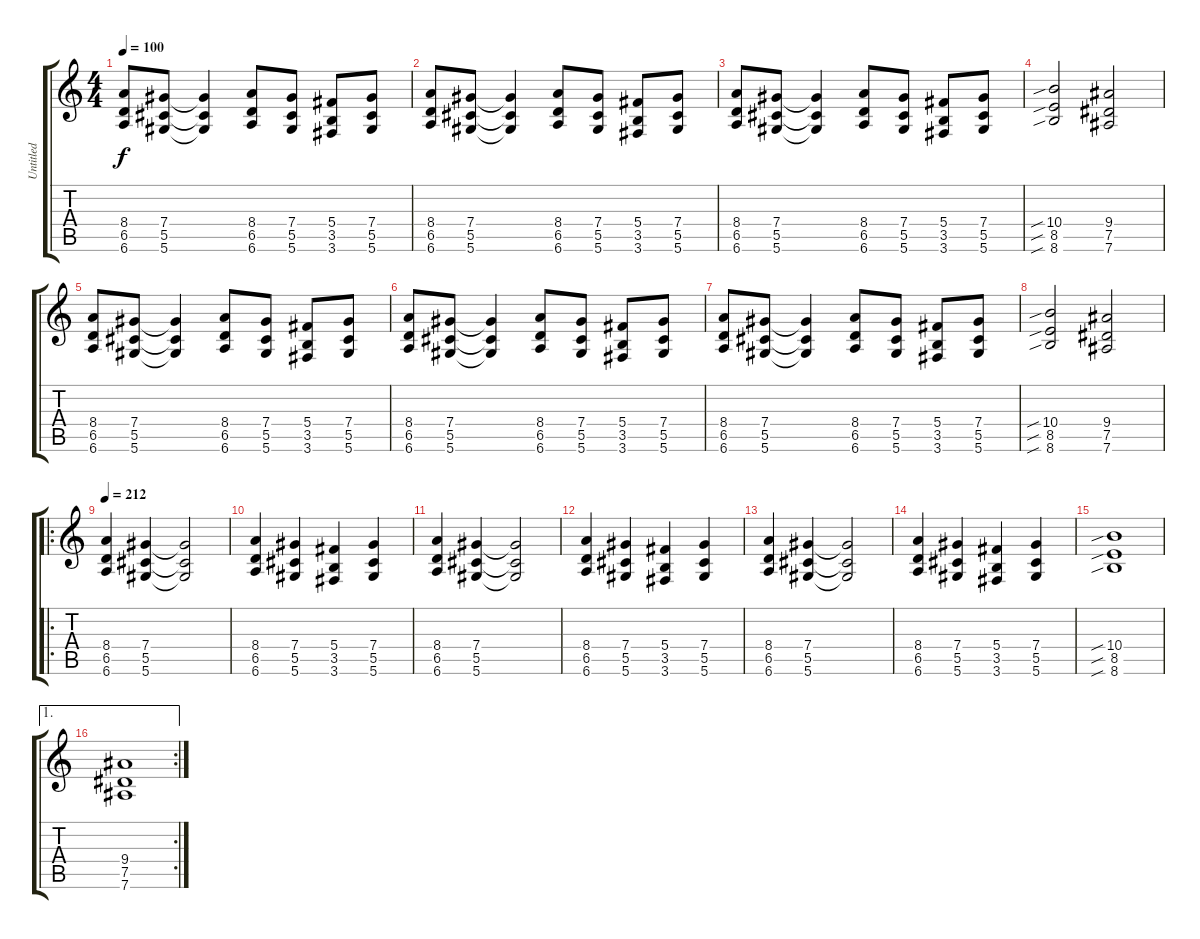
\track ("Untitled" "Untitled") {instrument distortionguitar}
\staff {score tabs}
\tuning (Eb4 Bb3 Gb3 Db3 Ab2 Eb2) {hide}
\ts (4 4)
\tempo 100
\clef g2
\ks c
(8.4 6.5 6.6).8{dy f} (7.4 5.5 5.6).8 (7.4{t} 5.5{t} 5.6{t}).4 (8.4 6.5 6.6).8 (7.4 5.5 5.6).8 (5.4 3.5 3.6).8 (7.4 5.5 5.6).8 |
(8.4 6.5 6.6).8 (7.4 5.5 5.6).8 (7.4{t} 5.5{t} 5.6{t}).4 (8.4 6.5 6.6).8 (7.4 5.5 5.6).8 (5.4 3.5 3.6).8 (7.4 5.5 5.6).8 |
(8.4 6.5 6.6).8 (7.4 5.5 5.6).8 (7.4{t} 5.5{t} 5.6{t}).4 (8.4 6.5 6.6).8 (7.4 5.5 5.6).8 (5.4 3.5 3.6).8 (7.4 5.5 5.6).8 |
(10.4{sib} 8.5{sib} 8.6{sib}).2 (9.4 7.5 7.6).2 |
(8.4 6.5 6.6).8 (7.4 5.5 5.6).8 (7.4{t} 5.5{t} 5.6{t}).4 (8.4 6.5 6.6).8 (7.4 5.5 5.6).8 (5.4 3.5 3.6).8 (7.4 5.5 5.6).8 |
(8.4 6.5 6.6).8 (7.4 5.5 5.6).8 (7.4{t} 5.5{t} 5.6{t}).4 (8.4 6.5 6.6).8 (7.4 5.5 5.6).8 (5.4 3.5 3.6).8 (7.4 5.5 5.6).8 |
(8.4 6.5 6.6).8 (7.4 5.5 5.6).8 (7.4{t} 5.5{t} 5.6{t}).4 (8.4 6.5 6.6).8 (7.4 5.5 5.6).8 (5.4 3.5 3.6).8 (7.4 5.5 5.6).8 |
(10.4{sib} 8.5{sib} 8.6{sib}).2 (9.4 7.5 7.6).2 |
\ro
\tempo 212
(8.4 6.5 6.6).4 (7.4 5.5 5.6).4 (7.4{t} 5.5{t} 5.6{t}).2 |
(8.4 6.5 6.6).4 (7.4 5.5 5.6).4 (5.4 3.5 3.6).4 (7.4 5.5 5.6).4 |
(8.4 6.5 6.6).4 (7.4 5.5 5.6).4 (7.4{t} 5.5{t} 5.6{t}).2 |
(8.4 6.5 6.6).4 (7.4 5.5 5.6).4 (5.4 3.5 3.6).4 (7.4 5.5 5.6).4 |
(8.4 6.5 6.6).4 (7.4 5.5 5.6).4 (7.4{t} 5.5{t} 5.6{t}).2 |
(8.4 6.5 6.6).4 (7.4 5.5 5.6).4 (5.4 3.5 3.6).4 (7.4 5.5 5.6).4 |
(10.4{sib} 8.5{sib} 8.6{sib}).1 |
\ae 1
\rc 2
(9.4 7.5 7.6).1
